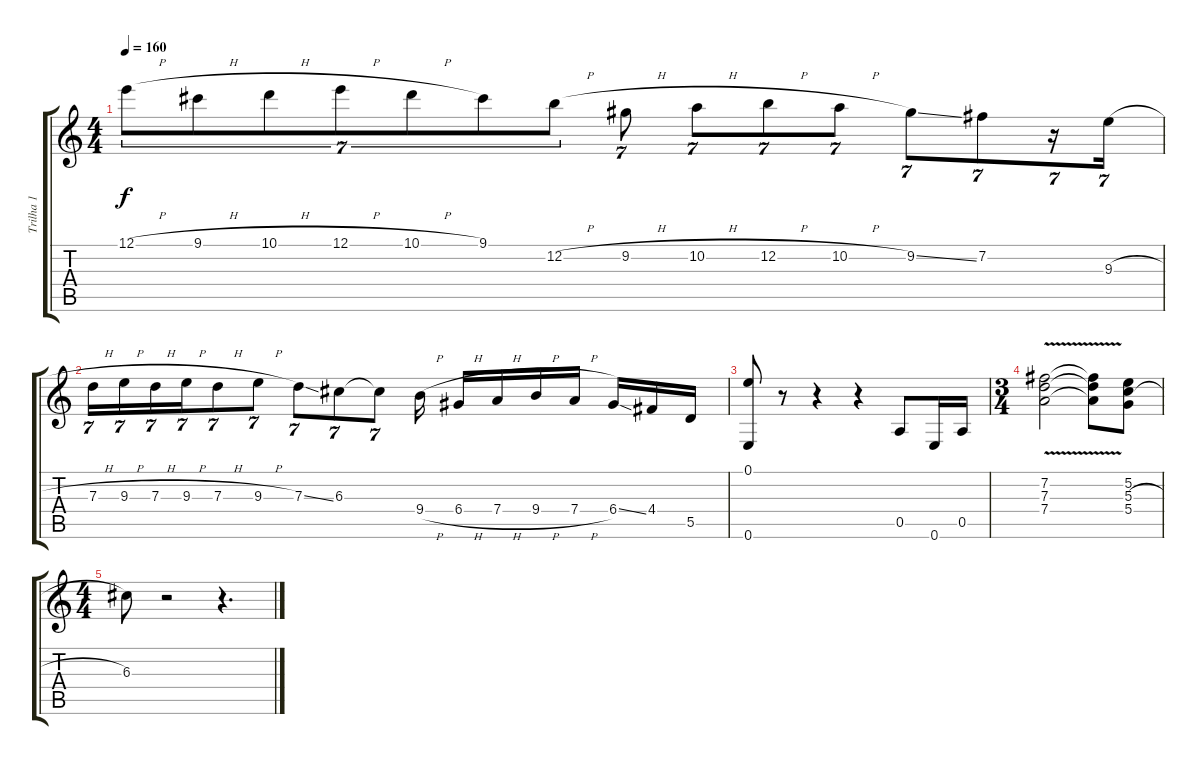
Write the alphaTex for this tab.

\track ("Trilha 1" "Trilha 1") {instrument overdrivenguitar}
\staff {score tabs}
\tuning (E4 B3 G3 D3 A2 E2) {hide}
\ts (4 4)
\tempo 160
\clef g2
\ks c
12.1{h}.8{tu (7 4) dy f} 9.1{h}.8{tu (7 4)} 10.1{h}.8{tu (7 4)} 12.1{h}.8{tu (7 4)} 10.1{h}.8{tu (7 4)} 9.1.8{tu (7 4)} 12.2{h}.8{tu (7 4)} 9.2{h}.8{tu (7 4)} 10.2{h}.8{tu (7 4)} 12.2{h}.8{tu (7 4)} 10.2{h}.8{tu (7 4)} 9.2{ss}.8{tu (7 4)} 7.2.8{tu (7 4)} r.16{tu (7 4)} 9.3{h}.16{tu (7 4)} |
7.3{h}.16{tu (7 4)} 9.3{h}.16{tu (7 4)} 7.3{h}.16{tu (7 4)} 9.3{h}.16{tu (7 4)} 7.3{h}.8{tu (7 4)} 9.3{h}.8{tu (7 4)} 7.3{ss}.8{tu (7 4)} 6.3.8{tu (7 4)} 6.3{t}.8{tu (7 4)} 9.4{h}.16 6.4{h}.16 7.4{h}.16 9.4{h}.16 7.4{h}.16 6.4{ss}.16 4.4.16 5.5.16 |
(0.1 0.6).8 r.8 r.4 r.4 0.5.8 0.6.16 0.5.16 |
\ts (3 4)
(7.2{v} 7.3{v} 7.4{v}).2 (7.2{t} 7.3{t} 7.4{t}).8 (5.2 5.3{h} 5.4).8 |
\ts (4 4)
6.3.8 r.2 r.4{d}
